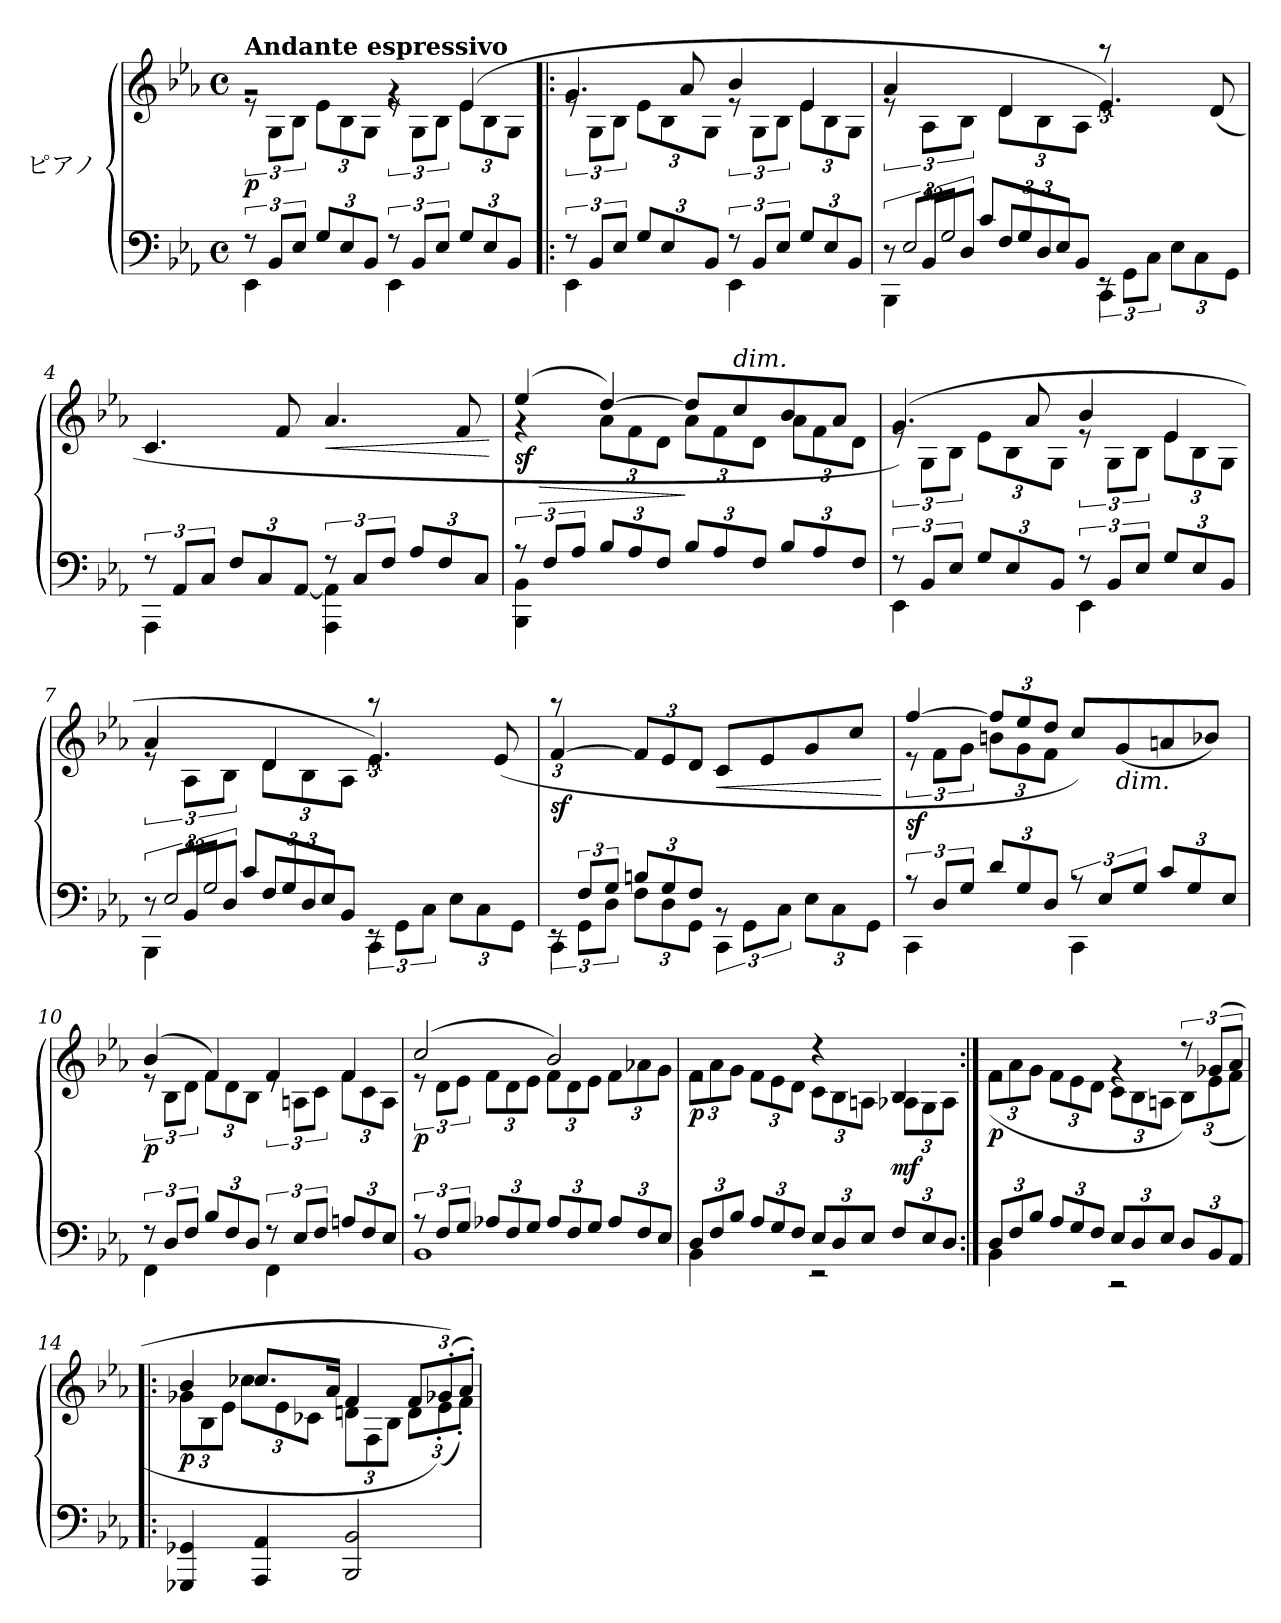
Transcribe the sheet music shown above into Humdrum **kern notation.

**kern	**kern	**dynam
*part1	*part1	*part1
*staff2	*staff1	*staff1/2
*I"ピアノ	*	*
*clefF4	*clefG2	*
*k[b-e-a-]	*k[b-e-a-]	*
*M4/4	*M4/4	*
*met(c)	*met(c)	*
=1	=1	=1
*^	*^	*
!	!	!LO:TX:a:B:t=Andante espressivo	!	!
!	!	!	!	!LO:DY:b
12r	4EE-i\	2rg	12re	p
12BB-i/L	.	.	12G\L	.
12E-i/J	.	.	12B-i\J	.
12G/L	4ryy	.	12e-i\L	.
12E-i/	.	.	12B-i\	.
12BB-i/J	.	.	12G\J	.
12r	4EE-i\	4rg	12re	.
12BB-i/L	.	.	12G\L	.
12E-i/J	.	.	12B-i\J	.
*Xbrackettup	*	*	*Xbrackettup	*
12G/L	4ryy	(>4e-i/	12e-\L	.
12E-i/	.	.	12B-i\	.
12BB-i/J	.	.	12G\J	.
=2!|:	=2!|:	=2!|:	=2!|:	=2!|:
*brackettup	*	*	*brackettup	*
12r	4EE-i\	4.g/	12re	.
12BB-i/L	.	.	12G\L	.
12E-i/J	.	.	12B-i\J	.
12G/L	4ryy	.	12e-i\L	.
12E-i/	.	.	12B-i\	.
.	.	8a-i/	.	.
12BB-i/J	.	.	12G\J	.
12r	4EE-i\	4b-i/	12re	.
12BB-i/L	.	.	12G\L	.
12E-i/J	.	.	12B-i\J	.
*Xbrackettup	*	*	*Xbrackettup	*
12G/L	4ryy	4e-i/	12e-\L	.
12E-i/	.	.	12B-i\	.
12BB-i/J	.	.	12G\J	.
=3	=3	=3	=3	=3
*	*brackettup	*	*brackettup	*
*	*^	*	*	*
12%7ryy	12r	4BBB-i\	4a-i/	12re	.
.	12BB-i/L	.	.	12A-i\L	.
.	12D/J	.	.	12B-i\J	.
.	12F/L	4ryy	4d/	12d\L	.
.	12D/	.	.	12B-i\	.
.	12BB-i/J	.	.	12A-i\J	.
.	12rEE	4CC\	4.e-i/)	12raa	.
12E-i/L	12GG\L	.	.	12%5ryy	.
12G/J	12C\J	.	.	.	.
*Xbrackettup	*	*	*	*	*
12c/L	12E-i\L	4ryy	.	.	.
12G/	12C\	.	.	.	.
.	.	.	(>8d/	.	.
12E-i/J	12GG\J	.	.	.	.
*v	*v	*v	*	*	*
*	*v	*v	*
!!LO:LB:g=z
=4	=4	=4
*brackettup	*	*
*^	*	*
12r	4AAA-i\	4.c/	.
12AA-i/L	.	.	.
12C/J	.	.	.
12F/L	4ryy	.	.
12C/	.	.	.
.	.	8f/	.
[12AA-i/J	.	.	.
!	!	!	!LO:HP:b
12r	4AAA-i\ 4AA-i\]	4.a-i/	<
12C/L	.	.	.
12F/J	.	.	.
*Xbrackettup	*	*	*
12A-i/L	4ryy	.	.
12F/	.	.	.
.	.	8f/	.
12C/J	.	.	.
*v	*v	*	*
.	.	[
=5	=5	=5
*brackettup	*	*
*^	*	*
!	!	!	!LO:HP:b
*	*	*^	*
!	!	!	!	!LO:DY:n=1:b
12r	4BBB-i\ 4BB-i\	(>4ee-i/	4r	> sf
12F/L	.	.	.	.
12A-i/J	.	.	.	.
12B-i/L	4ryy	[4dd/)	12a-i\L	.
12A-i/	.	.	12f\	.
12F/J	.	.	12d\J	.
*Xbrackettup	*	*	*Xbrackettup	*
12B-i/L	2ryy	8dd/L]	12a-i\L	]
12A-i/	.	.	12f\	.
!	!	!LO:TX:a:i:t=dim.	!	!
.	.	8cc/	.	.
12F/J	.	.	12d\J	.
12B-i/L	.	8b-i/	12a-i\L	.
12A-i/	.	.	12f\	.
.	.	8a-i/J	.	.
12F/J	.	.	12d\J	.
=6	=6	=6	=6	=6
*brackettup	*	*	*brackettup	*
12r	4EE-i\	(>4.g/)	12re	.
12BB-i/L	.	.	12G\L	.
12E-i/J	.	.	12B-i\J	.
12G/L	4ryy	.	12e-i\L	.
12E-i/	.	.	12B-i\	.
.	.	8a-i/	.	.
12BB-i/J	.	.	12G\J	.
12r	4EE-i\	4b-i/	12re	.
12BB-i/L	.	.	12G\L	.
12E-i/J	.	.	12B-i\J	.
*Xbrackettup	*	*	*Xbrackettup	*
12G/L	4ryy	4e-i/	12e-\L	.
12E-i/	.	.	12B-i\	.
12BB-i/J	.	.	12G\J	.
=7	=7	=7	=7	=7
*	*brackettup	*	*brackettup	*
*	*^	*	*	*
12%7ryy	12r	4BBB-i\	4a-i/	12re	.
.	12BB-i/L	.	.	12A-i\L	.
.	12D/J	.	.	12B-i\J	.
.	12F/L	4ryy	4d/	12d\L	.
.	12D/	.	.	12B-i\	.
.	12BB-i/J	.	.	12A-i\J	.
.	12rEE	4CC\	4.e-i/)	12raa	.
12E-i/L	12GG\L	.	.	12%5ryy	.
12G/J	12C\J	.	.	.	.
*Xbrackettup	*	*	*	*	*
12c/L	12E-i\L	4ryy	.	.	.
12G/	12C\	.	.	.	.
.	.	.	(>8e-i/	.	.
12E-i/J	12GG\J	.	.	.	.
!!LO:LB:g=z	!!
=8	=8	=8	=8	=8	=8
*	*brackettup	*	*	*	*
!	!	!	!	!	!LO:DY:b
12ryy	12rEE	4CC\	[4f/	12raa	sf
12F/L	12GG\L	.	.	12%11ryy	.
12G/J	12D\J	.	.	.	.
*	*	*	*Xbrackettup	*	*
12Bn/L	12F\L	4ryy	12f/L]	.	.
12G/	12D\	.	12e-i/	.	.
12F/J	12GG\J	.	12d/J	.	.
!	!	!	!	!	!LO:HP:b
2ryy	12rBB	4CC\	8c/L	.	<
.	12GG\L	.	.	.	.
.	.	.	8e-i/	.	.
.	12C\J	.	.	.	.
*	*Xbrackettup	*	*	*	*
.	12E-i\L	4ryy	8g/	.	.
.	12C\	.	.	.	.
.	.	.	8cc/J	.	.
.	12GG\J	.	.	.	.
*v	*v	*v	*	*	*
*	*v	*v	*
.	.	[
=9	=9	=9
*	*^	*
*brackettup	*	*brackettup	*
*^	*	*	*
!	!	!	!	!LO:DY:b
12r	4CC\	[4ff/	12r	sf
12D/L	.	.	12f\L	.
12G/J	.	.	12g\J	.
*	*	*Xbrackettup	*brackettup	*
12d/L	4ryy	12ff/L]	12bn\L	.
12G/	.	12ee-i/	12g\	.
12D/J	.	12dd/J	12f\J	.
12r	4CC\	8cc/L)	2ryy	.
12E-i/L	.	.	.	.
!	!	!LO:TX:b:i:t=dim.	!	!
.	.	(>8g/	.	.
12G/J	.	.	.	.
*Xbrackettup	*	*	*	*
12c/L	4ryy	8an/	.	.
12G/	.	.	.	.
.	.	8b-Xi/J)	.	.
12E-i/J	.	.	.	.
=10	=10	=10	=10	=10
*brackettup	*	*	*	*
!	!	!	!	!LO:DY:b
12r	4FF\	(>4b-i/	12re	p
12D/L	.	.	12B-i\L	.
12F/J	.	.	12d\J	.
12B-i/L	4ryy	4f/)	12f\L	.
12F/	.	.	12d\	.
12D/J	.	.	12B-i\J	.
12r	4FF\	4f/	12re	.
12E-i/L	.	.	12An\L	.
12F/J	.	.	12c\J	.
*Xbrackettup	*	*	*Xbrackettup	*
12An/L	4ryy	4f/	12f\L	.
12F/	.	.	12c\	.
12E-i/J	.	.	12A\J	.
=11	=11	=11	=11	=11
*brackettup	*	*	*brackettup	*
!	!	!	!	!LO:DY:b
12r	1BB-i	(>2cc/	12re	p
12F/L	.	.	12d\L	.
12G/J	.	.	12e-i\J	.
12A-Xi/L	.	.	12f\L	.
12F/	.	.	12d\	.
12G/J	.	.	12e-i\J	.
*Xbrackettup	*	*	*Xbrackettup	*
12A-i/L	.	2b-i/)	12f\L	.
12F/	.	.	12d\	.
12G/J	.	.	12e-i\J	.
12A-i/L	.	.	12f\L	.
12F/	.	.	12a-Xi\	.
12E-i/J	.	.	12g\J	.
!!LO:LB:g=z	!!
=12	=12	=12	=12	=12
!	!	!	!	!LO:DY:b
12D/L	4BB-\	2re	12f\L	p
12F/	.	.	12a-i\	.
12B-i/J	.	.	12g\J	.
*brackettup	*	*	*brackettup	*
12A-i/L	4ryy	.	12f\L	.
12G/	.	.	12e-i\	.
12F/J	.	.	12d\J	.
*Xbrackettup	*	*	*Xbrackettup	*
12E-i/L	2r	4r	12c\L	.
12D/	.	.	12B-i\	.
12E-i/J	.	.	12An\J	.
!	!	!	!	!LO:DY:b
12F/L	.	4B-i/	12A-Xi\L	mf
12E-i/	.	.	12G\	.
12D/J	.	.	12A-i\J	.
=13:|!	=13:|!	=13:|!	=13:|!	=13:|!
!	!	!	!	!LO:DY:b
12D/L	4BB-i\	2re	(>12f\L	p
12F/	.	.	12a-i\	.
12B-i/J	.	.	12g\J	.
*brackettup	*	*	*brackettup	*
12A-i/L	4ryy	.	12f\L	.
12G/	.	.	12e-i\	.
12F/J	.	.	12d\J	.
*Xbrackettup	*	*	*Xbrackettup	*
12E-i/L	2r	4rg	12c\L	.
12D/	.	.	12B-i\	.
12E-i/J	.	.	12An\J	.
*	*	*brackettup	*Xbrackettup	*
12D/L	.	12r	12B-i\L)	.
12BB-i/	.	(>12g-Xi/L	(<12e-i\	.
12AA-i/J	.	12a-i/J	12f\J	.
*v	*v	*	*	*
=14!|:	=14!|:	=14!|:	=14!|:
!	!	!	!LO:DY:b
4GGG-Xi/ 4GG-Xi/	4b-i/	12g-Xi\L	p
.	.	12B-i\	.
.	.	12e-i\J	.
*	*	*brackettup	*
4AAA-i/ 4AA-i/	8.cc-X/L	12cc-\L	.
.	.	12e-i\	.
.	.	12c-X\J	.
.	16a-i/Jk	.	.
*	*	*Xbrackettup	*
2BBB-i/ 2BB-i/	4f/	12dn\L	.
.	.	12F\	.
.	.	12B-i\J	.
.	12f/L	12d\L	.
.	(>12g-X'i/)	(<12e-'i\)	.
.	12a-'i/J)	12f'\J)	.
*	*v	*v	*
=	=	=
*-	*-	*-
